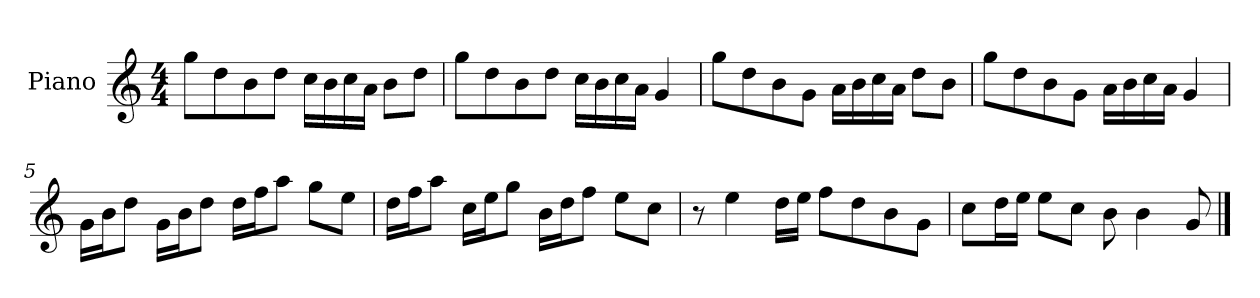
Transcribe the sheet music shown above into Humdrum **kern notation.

**kern
*part1
*staff1
*I"Piano
*I'P-no
*clefG2
*k[]
*M4/4
*MM90
=1
8gg\L
8dd\
8b\
8dd\J
16cc\LL
16b\
16cc\
16a\JJ
8b\L
8dd\J
=2
8gg\L
8dd\
8b\
8dd\J
16cc\LL
16b\
16cc\
16a\JJ
4g/
=3
8gg\L
8dd\
8b\
8g\J
16a\LL
16b\
16cc\
16a\JJ
8dd\L
8b\J
=4
8gg\L
8dd\
8b\
8g\J
16a\LL
16b\
16cc\
16a\JJ
4g/
!!LO:LB:g=z
=5
16g\LL
16b\J
8dd\J
16g\LL
16b\J
8dd\J
16dd\LL
16ff\J
8aa\J
8gg\L
8ee\J
=6
16dd\LL
16ff\J
8aa\J
16cc\LL
16ee\J
8gg\J
16b\LL
16dd\J
8ff\J
8ee\L
8cc\J
=7
8r
4ee\
16dd\LL
16ee\JJ
8ff\L
8dd\
8b\
8g\J
=8
8cc\L
16dd\L
16ee\JJ
8ee\L
8cc\J
8b\
4b\
8g/
==
*-
